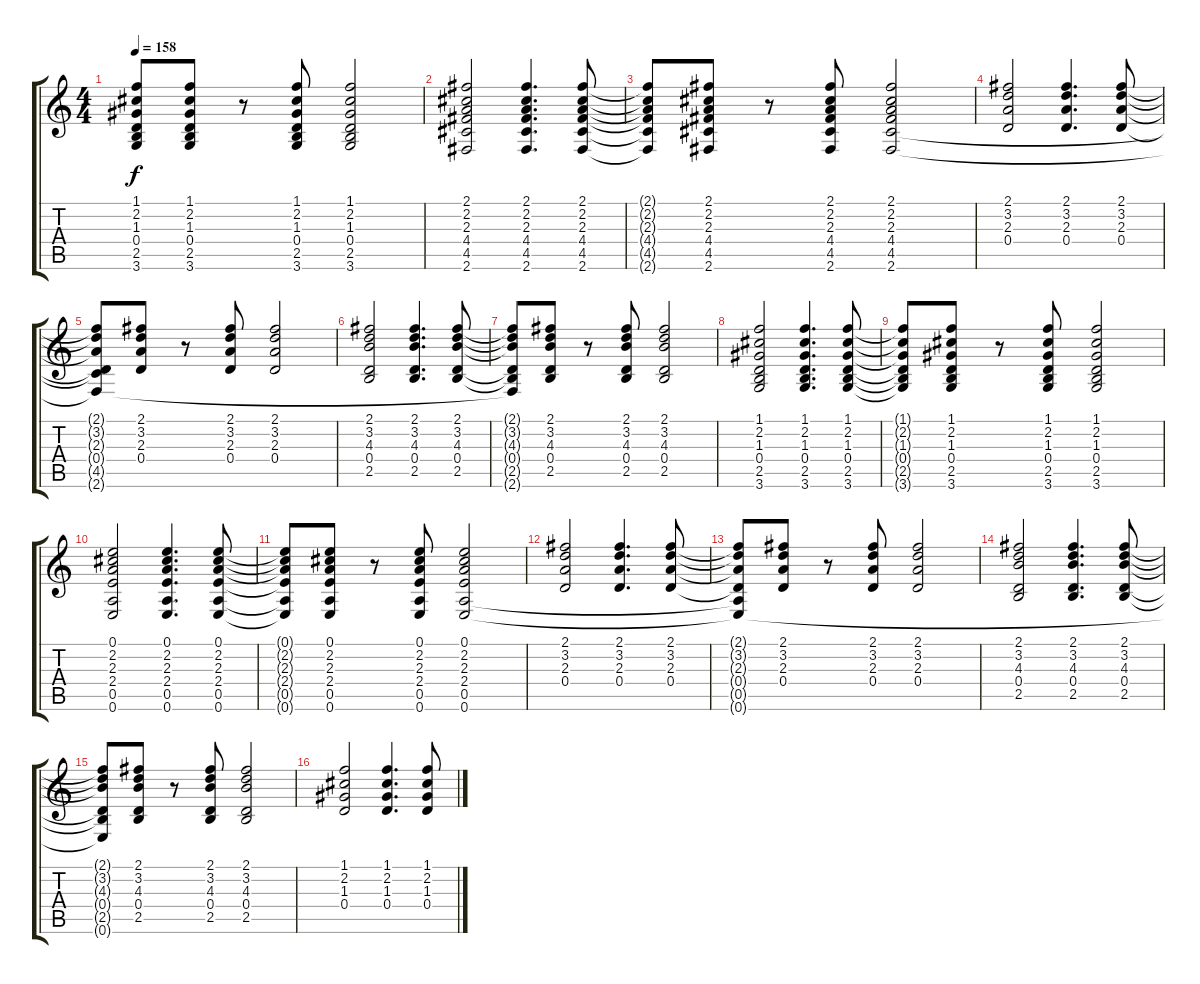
\track "" {instrument electricguitarclean}
\staff {score tabs}
\tuning (E4 B3 G3 D3 A2 E2) {hide}
\ts (4 4)
\tempo 158
\clef g2
\ks c
(1.1{t} 2.2{t} 1.3{t} 0.4{t} 2.5{t} 3.6{t}).8{dy f} (1.1 2.2 1.3 0.4 2.5 3.6).8 r.8 (1.1 2.2 1.3 0.4 2.5 3.6).8 (1.1 2.2 1.3 0.4 2.5 3.6).2 |
(2.1 2.2 2.3 4.4 4.5 2.6).2 (2.1 2.2 2.3 4.4 4.5 2.6).4{d} (2.1 2.2 2.3 4.4 4.5 2.6).8 |
(2.1{t} 2.2{t} 2.3{t} 4.4{t} 4.5{t} 2.6{t}).8 (2.1 2.2 2.3 4.4 4.5 2.6).8 r.8 (2.1 2.2 2.3 4.4 4.5 2.6).8 (2.1 2.2 2.3 4.4 4.5 2.6).2 |
(2.1 3.2 2.3 0.4).2 (2.1 3.2 2.3 0.4).4{d} (2.1 3.2 2.3 0.4).8 |
(2.1{t} 3.2{t} 2.3{t} 0.4{t} 4.5{t} 2.6{t}).8 (2.1 3.2 2.3 0.4).8 r.8 (2.1 3.2 2.3 0.4).8 (2.1 3.2 2.3 0.4).2 |
(2.1 3.2 4.3 0.4 2.5).2 (2.1 3.2 4.3 0.4 2.5).4{d} (2.1 3.2 4.3 0.4 2.5).8 |
(2.1{t} 3.2{t} 4.3{t} 0.4{t} 2.5{t} 2.6{t}).8 (2.1 3.2 4.3 0.4 2.5).8 r.8 (2.1 3.2 4.3 0.4 2.5).8 (2.1 3.2 4.3 0.4 2.5).2 |
(1.1 2.2 1.3 0.4 2.5 3.6).2 (1.1 2.2 1.3 0.4 2.5 3.6).4{d} (1.1 2.2 1.3 0.4 2.5 3.6).8 |
(1.1{t} 2.2{t} 1.3{t} 0.4{t} 2.5{t} 3.6{t}).8 (1.1 2.2 1.3 0.4 2.5 3.6).8 r.8 (1.1 2.2 1.3 0.4 2.5 3.6).8 (1.1 2.2 1.3 0.4 2.5 3.6).2 |
(0.1 2.2 2.3 2.4 0.5 0.6).2 (0.1 2.2 2.3 2.4 0.5 0.6).4{d} (0.1 2.2 2.3 2.4 0.5 0.6).8 |
(0.1{t} 2.2{t} 2.3{t} 2.4{t} 0.5{t} 0.6{t}).8 (0.1 2.2 2.3 2.4 0.5 0.6).8 r.8 (0.1 2.2 2.3 2.4 0.5 0.6).8 (0.1 2.2 2.3 2.4 0.5 0.6).2 |
(2.1 3.2 2.3 0.4).2 (2.1 3.2 2.3 0.4).4{d} (2.1 3.2 2.3 0.4).8 |
(2.1{t} 3.2{t} 2.3{t} 0.4{t} 0.5{t} 0.6{t}).8 (2.1 3.2 2.3 0.4).8 r.8 (2.1 3.2 2.3 0.4).8 (2.1 3.2 2.3 0.4).2 |
(2.1 3.2 4.3 0.4 2.5).2 (2.1 3.2 4.3 0.4 2.5).4{d} (2.1 3.2 4.3 0.4 2.5).8 |
(2.1{t} 3.2{t} 4.3{t} 0.4{t} 2.5{t} 0.6{t}).8 (2.1 3.2 4.3 0.4 2.5).8 r.8 (2.1 3.2 4.3 0.4 2.5).8 (2.1 3.2 4.3 0.4 2.5).2 |
(1.1 2.2 1.3 0.4).2 (1.1 2.2 1.3 0.4).4{d} (1.1 2.2 1.3 0.4).8
